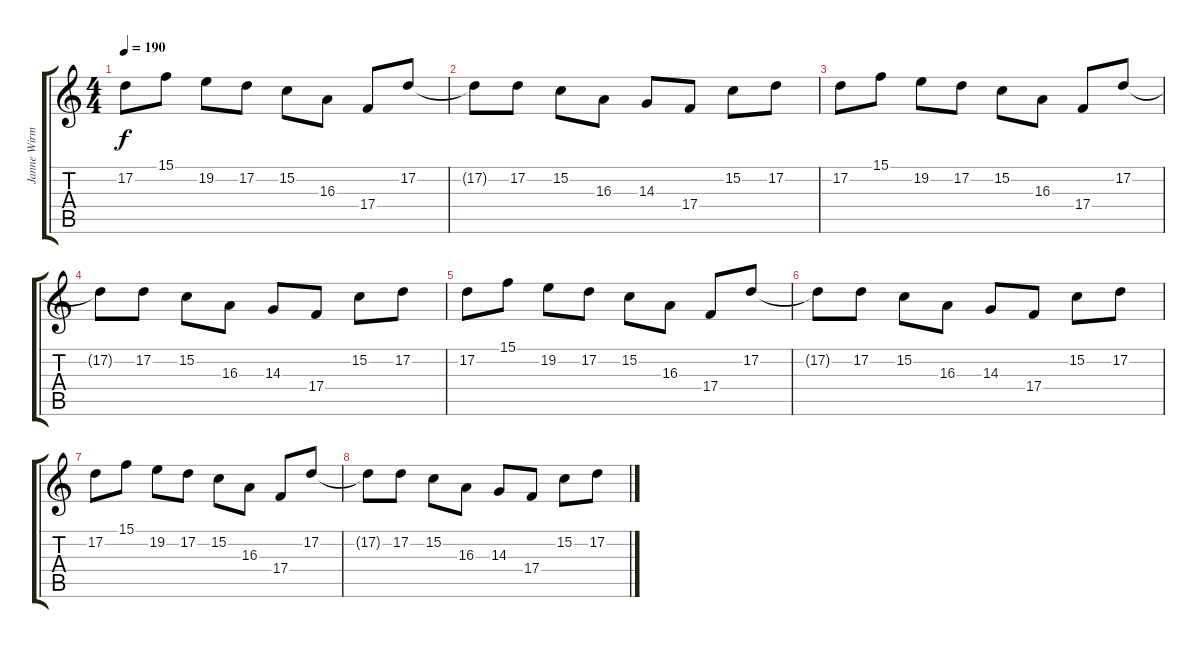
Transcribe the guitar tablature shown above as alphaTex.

\track ("Janne Wirman" "Janne Wirm") {instrument lead1square}
\staff {score tabs}
\tuning (D4 A3 F3 C3 G2 D2) {hide}
\ts (4 4)
\tempo 190
\clef g2
\ks c
17.2.8{dy f instrument lead1square} 15.1.8 19.2.8 17.2.8 15.2.8 16.3.8 17.4.8 17.2.8 |
17.2{t}.8 17.2.8 15.2.8 16.3.8 14.3.8 17.4.8 15.2.8 17.2.8 |
17.2.8 15.1.8 19.2.8 17.2.8 15.2.8 16.3.8 17.4.8 17.2.8 |
17.2{t}.8 17.2.8 15.2.8 16.3.8 14.3.8 17.4.8 15.2.8 17.2.8 |
17.2.8 15.1.8 19.2.8 17.2.8 15.2.8 16.3.8 17.4.8 17.2.8 |
17.2{t}.8 17.2.8 15.2.8 16.3.8 14.3.8 17.4.8 15.2.8 17.2.8 |
17.2.8 15.1.8 19.2.8 17.2.8 15.2.8 16.3.8 17.4.8 17.2.8 |
17.2{t}.8 17.2.8 15.2.8 16.3.8 14.3.8 17.4.8 15.2.8 17.2.8
